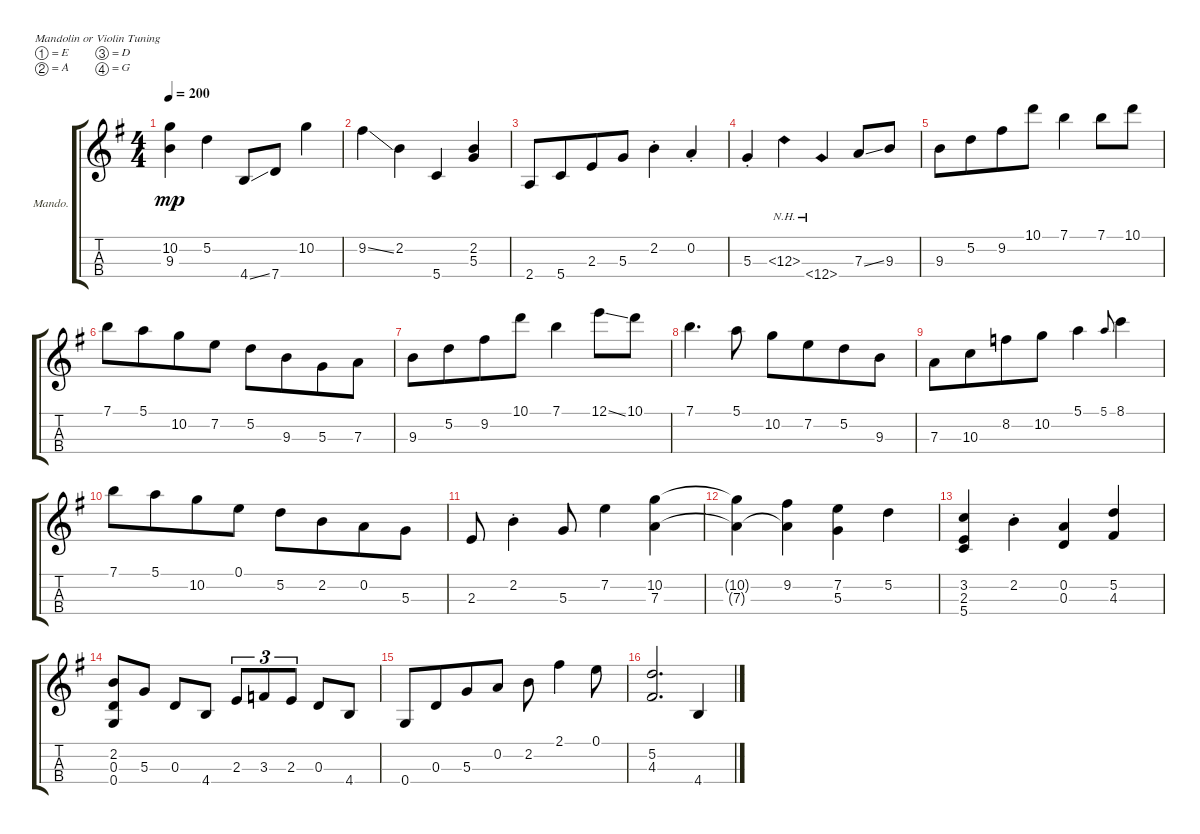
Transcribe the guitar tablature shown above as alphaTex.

\defaultSystemsLayout 4
\bracketExtendMode groupsimilarinstruments
\firstSystemTrackNameOrientation horizontal
\otherSystemsTrackNameOrientation horizontal
\track ("Mandolin" "Mando.") {instrument acousticguitarsteel}
\staff {score tabs}
\tuning (E5 A4 D4 G3)
\displaytranspose 0
\ts (4 4)
\tempo 200
\clef g2
\ks g
(10.2 9.3).4{dy mp} 5.2.4 4.4{ss}.8 7.4.8 10.2.4 |
9.2{ss}.4 2.2.4 5.4.4 (2.2 5.3).4 |
2.4.8{beam merge} 5.4.8{beam merge} 2.3.8{beam merge} 5.3.8 2.2{st}.4 0.2{st}.4 |
5.3{st}.4 12.3{nh}.4 12.4{nh}.4 7.3{ss}.8 9.3.8 |
9.3.8{beam merge} 5.2.8{beam merge} 9.2.8{beam merge} 10.1.8 7.1.4 7.1.8 10.1.8 |
7.1.8{beam merge} 5.1.8{beam merge} 10.2.8{beam merge} 7.2.8 5.2.8{beam merge} 9.3.8{beam merge} 5.3.8{beam merge} 7.3.8 |
9.3.8{beam merge} 5.2.8{beam merge} 9.2.8{beam merge} 10.1.8 7.1.4 12.1{ss}.8 10.1.8 |
7.1.4{d} 5.1.8 10.2.8{beam merge} 7.2.8{beam merge} 5.2.8{beam merge} 9.3.8 |
7.3.8{beam merge} 10.3.8{beam merge} 8.2.8{beam merge} 10.2.8 5.1.4 5.1.8{gr onbeat} 8.1.4 |
7.1.8{beam merge} 5.1.8{beam merge} 10.2.8{beam merge} 0.1.8 5.2.8{beam merge} 2.2.8{beam merge} 0.2.8{beam merge} 5.3.8 |
2.3.8 2.2{st}.4 5.3.8 7.2.4 (10.2 7.3).4 |
(10.2{t} 7.3{t}).4 (9.2 7.3{t}).4 (7.2 5.3).4 5.2.4 |
(3.2 2.3 5.4).4 2.2{st}.4 (0.2 0.3).4 (5.2 4.3).4 |
(2.2 0.3 0.4).8 5.3.8 0.3.8 4.4.8 2.3.8{tu (3 2)} 3.3.8{tu (3 2)} 2.3.8{tu (3 2)} 0.3.8 4.4.8 |
0.4.8{beam merge} 0.3.8{beam merge} 5.3.8{beam merge} 0.2.8 2.2.8 2.1.4 0.1.8 |
(5.2 4.3).2{d} 4.4{ss}.4
